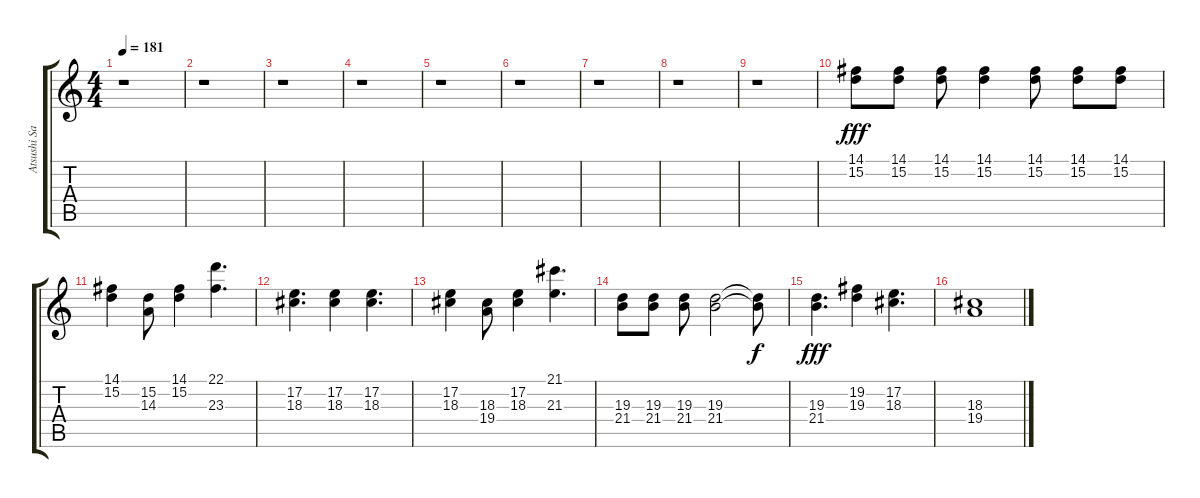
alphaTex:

\track ("Atsushi Sakurai" "Atsushi Sa") {instrument clavinet}
\staff {score tabs}
\tuning (E4 B3 G3 D3 A2 E2) {hide}
\ts (4 4)
\tempo 181
\clef g2
\ks c
r.1{dy fff} |
r.1 |
r.1 |
r.1 |
r.1 |
r.1 |
r.1 |
r.1 |
r.1 |
(14.1 15.2).8 (14.1 15.2).8 (14.1 15.2).8 (14.1 15.2).4 (14.1 15.2).8 (14.1 15.2).8 (14.1 15.2).8 |
(14.1 15.2).4 (15.2 14.3).8 (14.1 15.2).4 (22.1 23.3).4{d} |
(17.2 18.3).4{d} (17.2 18.3).4 (17.2 18.3).4{d} |
(17.2 18.3).4 (18.3 19.4).8 (17.2 18.3).4 (21.1 21.3).4{d} |
(19.3 21.4).8 (19.3 21.4).8 (19.3 21.4).8 (19.3 21.4).2 (19.3{t} 21.4{t}).8{dy f} |
(19.3 21.4).4{d dy fff} (19.2 19.3).4 (17.2 18.3).4{d} |
(18.3 19.4).1
